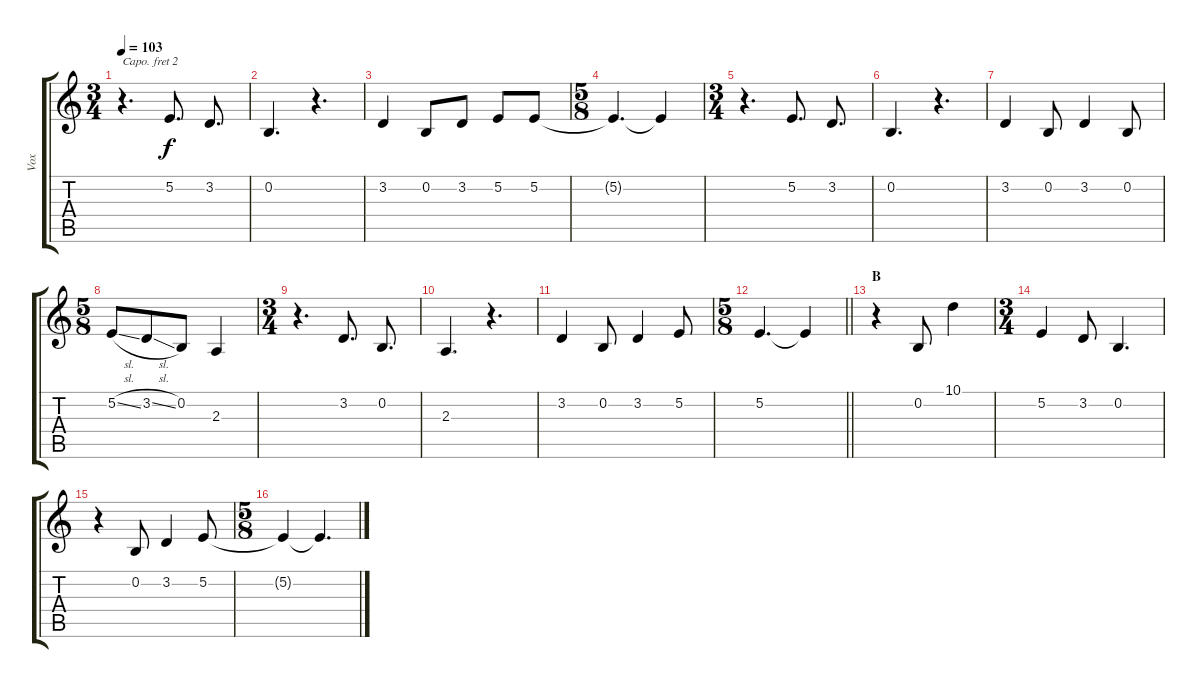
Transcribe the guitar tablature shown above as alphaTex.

\track ("Vox" "Vox") {instrument lead2sawtooth}
\staff {score tabs}
\capo 2
\tuning (D4 A3 F3 C3 G2 C2) {hide}
\ts (3 4)
\tempo 103
\clef g2
\ks c
r.4{d dy f} 5.2.8{d} 3.2.8{d} |
0.2.4{d} r.4{d} |
3.2.4 0.2.8 3.2.8 5.2.8 5.2.8 |
\ts (5 8)
5.2{t}.4{d} 5.2{t}.4 |
\ts (3 4)
r.4{d} 5.2.8{d} 3.2.8{d} |
0.2.4{d} r.4{d} |
3.2.4 0.2.8 3.2.4 0.2.8 |
\ts (5 8)
5.2{sl}.8 3.2{sl}.8 0.2.8 2.3.4 |
\ts (3 4)
r.4{d} 3.2.8{d} 0.2.8{d} |
2.3.4{d} r.4{d} |
3.2.4 0.2.8 3.2.4 5.2.8 |
\ts (5 8)
\barLineRight lightlight
5.2.4{d} 5.2{t}.4 |
\section ("" "B")
r.4 0.2.8 10.1.4 |
\ts (3 4)
5.2.4 3.2.8 0.2.4{d} |
r.4 0.2.8 3.2.4 5.2.8 |
\ts (5 8)
5.2{t}.4 5.2{t}.4{d}
